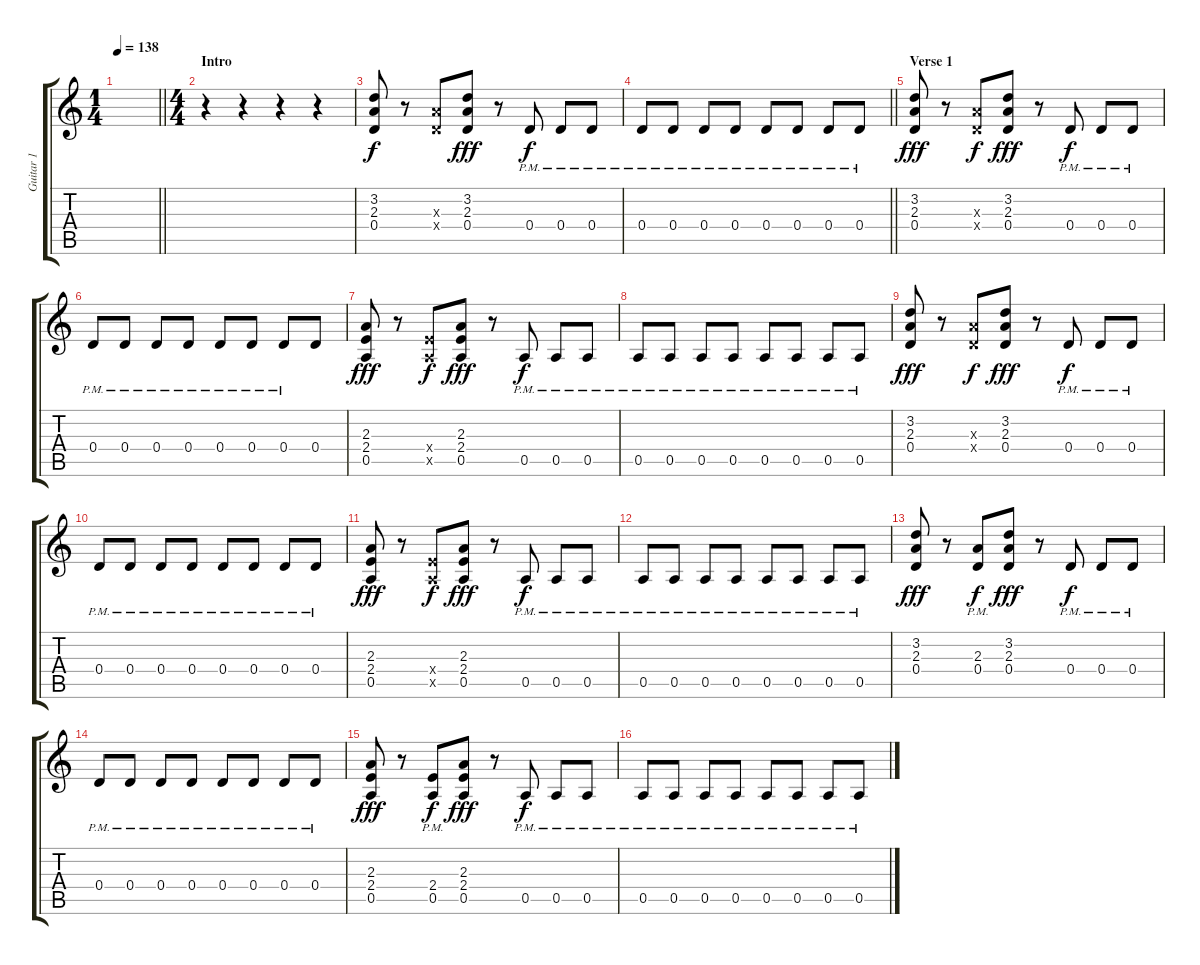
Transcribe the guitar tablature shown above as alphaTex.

\track ("Guitar 1" "Guitar 1") {instrument overdrivenguitar}
\staff {score tabs}
\tuning (E4 B3 G3 D3 A2 E2) {hide}
\ts (1 4)
\tempo 138
\clef g2
\barLineRight lightlight
\ks c
|
\ts (4 4)
\section ("" "Intro")
r.4 r.4 r.4 r.4 |
(3.2 2.3 0.4).8 r.8 (2.3{x} 0.4{x}).8{dy f} (3.2 2.3 0.4).8{dy fff} r.8 0.4{pm}.8{dy f} 0.4{pm}.8 0.4{pm}.8 |
\barLineRight lightlight
0.4{pm}.8 0.4{pm}.8 0.4{pm}.8 0.4{pm}.8 0.4{pm}.8 0.4{pm}.8 0.4{pm}.8 0.4{pm}.8 |
\section ("" "Verse 1")
(3.2 2.3 0.4).8{dy fff} r.8 (2.3{x} 0.4{x}).8{dy f} (3.2 2.3 0.4).8{dy fff} r.8 0.4{pm}.8{dy f} 0.4{pm}.8 0.4{pm}.8 |
0.4{pm}.8 0.4{pm}.8 0.4{pm}.8 0.4{pm}.8 0.4{pm}.8 0.4{pm}.8 0.4{pm}.8 0.4.8 |
(2.3 2.4 0.5).8{dy fff} r.8 (2.4{x} 0.5{x}).8{dy f} (2.3 2.4 0.5).8{dy fff} r.8 0.5{pm}.8{dy f} 0.5{pm}.8 0.5{pm}.8 |
0.5{pm}.8 0.5{pm}.8 0.5{pm}.8 0.5{pm}.8 0.5{pm}.8 0.5{pm}.8 0.5{pm}.8 0.5{pm}.8 |
(3.2 2.3 0.4).8{dy fff} r.8 (2.3{x} 0.4{x}).8{dy f} (3.2 2.3 0.4).8{dy fff} r.8 0.4{pm}.8{dy f} 0.4{pm}.8 0.4{pm}.8 |
0.4{pm}.8 0.4{pm}.8 0.4{pm}.8 0.4{pm}.8 0.4{pm}.8 0.4{pm}.8 0.4{pm}.8 0.4{pm}.8 |
(2.3 2.4 0.5).8{dy fff} r.8 (2.4{x} 0.5{x}).8{dy f} (2.3 2.4 0.5).8{dy fff} r.8 0.5{pm}.8{dy f} 0.5{pm}.8 0.5{pm}.8 |
0.5{pm}.8 0.5{pm}.8 0.5{pm}.8 0.5{pm}.8 0.5{pm}.8 0.5{pm}.8 0.5{pm}.8 0.5{pm}.8 |
(3.2 2.3 0.4).8{dy fff} r.8 (2.3{pm} 0.4{pm}).8{dy f} (3.2 2.3 0.4).8{dy fff} r.8 0.4{pm}.8{dy f} 0.4{pm}.8 0.4{pm}.8 |
0.4{pm}.8 0.4{pm}.8 0.4{pm}.8 0.4{pm}.8 0.4{pm}.8 0.4{pm}.8 0.4{pm}.8 0.4{pm}.8 |
(2.3 2.4 0.5).8{dy fff} r.8 (2.4{pm} 0.5{pm}).8{dy f} (2.3 2.4 0.5).8{dy fff} r.8 0.5{pm}.8{dy f} 0.5{pm}.8 0.5{pm}.8 |
0.5{pm}.8 0.5{pm}.8 0.5{pm}.8 0.5{pm}.8 0.5{pm}.8 0.5{pm}.8 0.5{pm}.8 0.5{pm}.8
